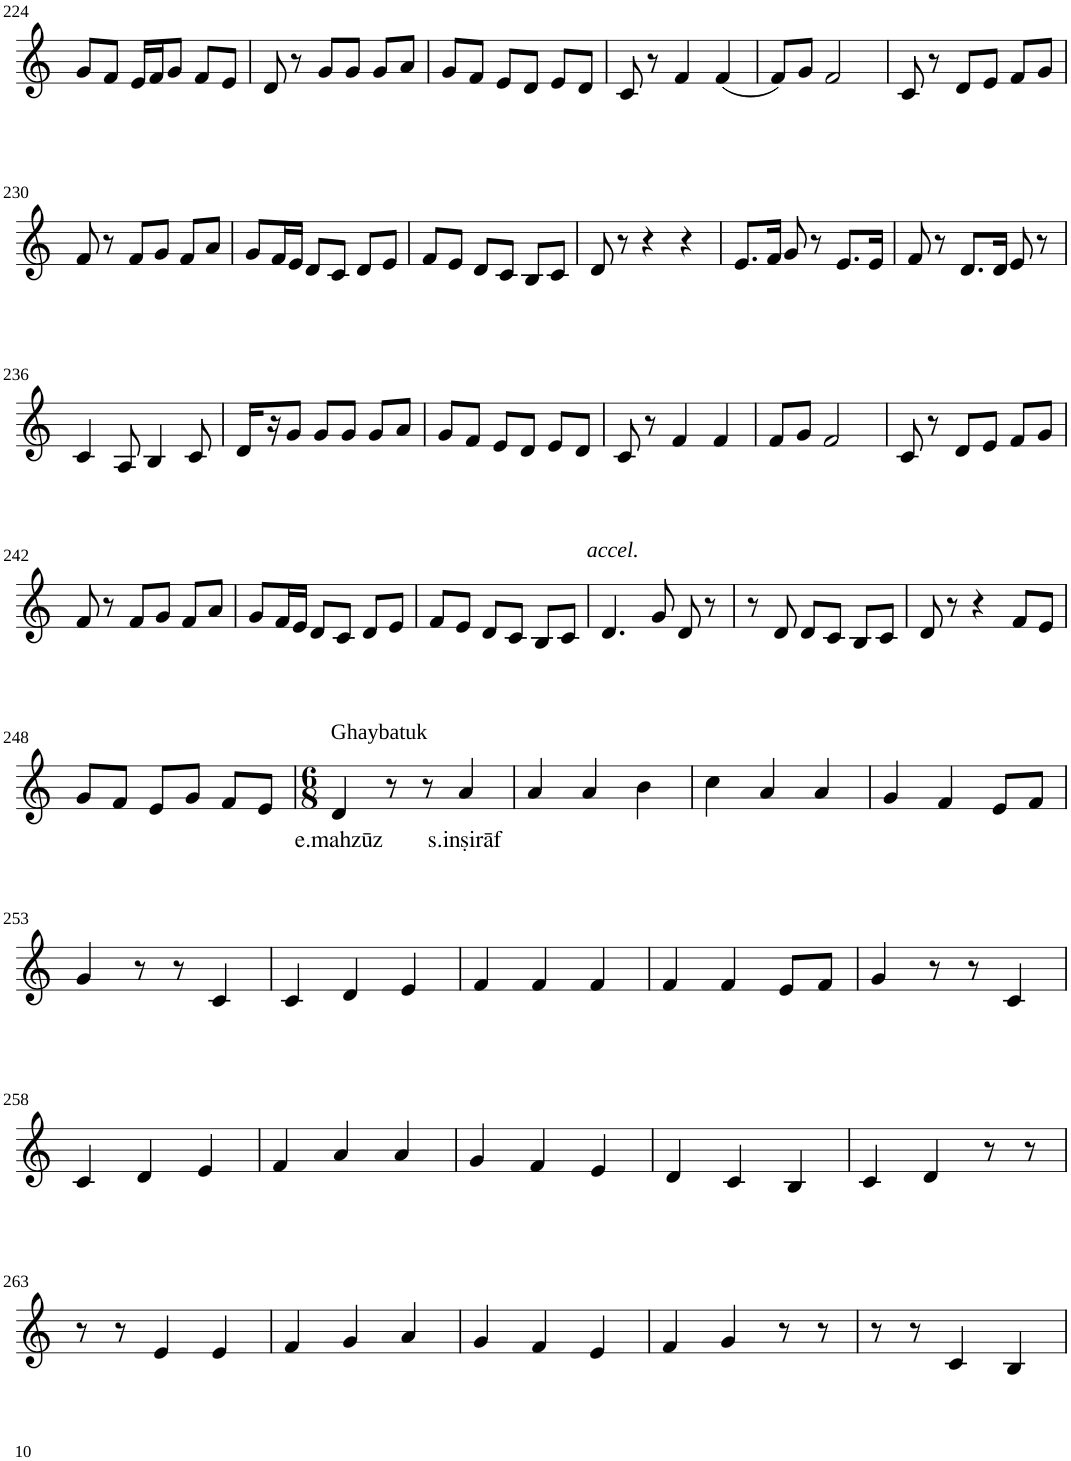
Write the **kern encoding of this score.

**kern	**text
*part1	*part1
*staff1	*staff1
*I"Violin	*
!!LO:PB:g=z
*clefG2	*
*k[]	*
*M3/4	*
=224	=224
8g/L	.
8f/J	.
16e/LL	.
16f/J	.
8g/J	.
8f/L	.
8e/J	.
=225	=225
8d/	.
8r	.
8g/L	.
8g/J	.
8g/L	.
8a/J	.
=226	=226
8g/L	.
8f/J	.
8e/L	.
8d/J	.
8e/L	.
8d/J	.
=227	=227
8c/	.
8r	.
4f/	.
(4f/	.
=228	=228
8f/L)	.
8g/J	.
2f/	.
=229	=229
8c/	.
8r	.
8d/L	.
8e/J	.
8f/L	.
8g/J	.
!!LO:LB:g=z
=230	=230
8f/	.
8r	.
8f/L	.
8g/J	.
8f/L	.
8a/J	.
=231	=231
8g/L	.
16f/L	.
16e/JJ	.
8d/L	.
8c/J	.
8d/L	.
8e/J	.
=232	=232
8f/L	.
8e/J	.
8d/L	.
8c/J	.
8B/L	.
8c/J	.
=233	=233
8d/	.
8r	.
4r	.
4r	.
=234	=234
8.e/L	.
16f/Jk	.
8g/	.
8r	.
8.e/L	.
16e/Jk	.
=235	=235
8f/	.
8r	.
8.d/L	.
16d/Jk	.
8e/	.
8r	.
!!LO:LB:g=z
=236	=236
4c/	.
8A/	.
4B/	.
8c/	.
=237	=237
16d/LL	.
16r	.
8g/J	.
8g/L	.
8g/J	.
8g/L	.
8a/J	.
=238	=238
8g/L	.
8f/J	.
8e/L	.
8d/J	.
8e/L	.
8d/J	.
=239	=239
8c/	.
8r	.
4f/	.
4f/	.
=240	=240
8f/L	.
8g/J	.
2f/	.
=241	=241
8c/	.
8r	.
8d/L	.
8e/J	.
8f/L	.
8g/J	.
!!LO:LB:g=z
=242	=242
8f/	.
8r	.
8f/L	.
8g/J	.
8f/L	.
8a/J	.
=243	=243
8g/L	.
16f/L	.
16e/JJ	.
8d/L	.
8c/J	.
8d/L	.
8e/J	.
=244	=244
8f/L	.
8e/J	.
8d/L	.
8c/J	.
8B/L	.
8c/J	.
!LO:TX:a:i:t=accel.	!
=245	=245
4.d/	.
8g/	.
8d/	.
8r	.
=246	=246
8r	.
8d/	.
8d/L	.
8c/J	.
8B/L	.
8c/J	.
=247	=247
8d/	.
8r	.
4r	.
8f/L	.
8e/J	.
!!LO:LB:g=z
=248	=248
8g/L	.
8f/J	.
8e/L	.
8g/J	.
8f/L	.
8e/J	.
=249	=249
*M6/8	*
!LO:TX:a:t=Ghaybatuk	!
!	!LO:LY:b
4d/	e.mahzūz
8r	.
8r	.
!	!LO:LY:b
4a/	s.inṣirāf
=250	=250
4a/	.
4a/	.
4b\	.
=251	=251
4cc\	.
4a/	.
4a/	.
=252	=252
4g/	.
4f/	.
8e/L	.
8f/J	.
!!LO:LB:g=z
=253	=253
4g/	.
8r	.
8r	.
4c/	.
=254	=254
4c/	.
4d/	.
4e/	.
=255	=255
4f/	.
4f/	.
4f/	.
=256	=256
4f/	.
4f/	.
8e/L	.
8f/J	.
=257	=257
4g/	.
8r	.
8r	.
4c/	.
!!LO:LB:g=z
=258	=258
4c/	.
4d/	.
4e/	.
=259	=259
4f/	.
4a/	.
4a/	.
=260	=260
4g/	.
4f/	.
4e/	.
=261	=261
4d/	.
4c/	.
4B/	.
=262	=262
4c/	.
4d/	.
8r	.
8r	.
!!LO:LB:g=z
=263	=263
8r	.
8r	.
4e/	.
4e/	.
=264	=264
4f/	.
4g/	.
4a/	.
=265	=265
4g/	.
4f/	.
4e/	.
=266	=266
4f/	.
4g/	.
8r	.
8r	.
=267	=267
8r	.
8r	.
4c/	.
4B/	.
=	=
*-	*-
